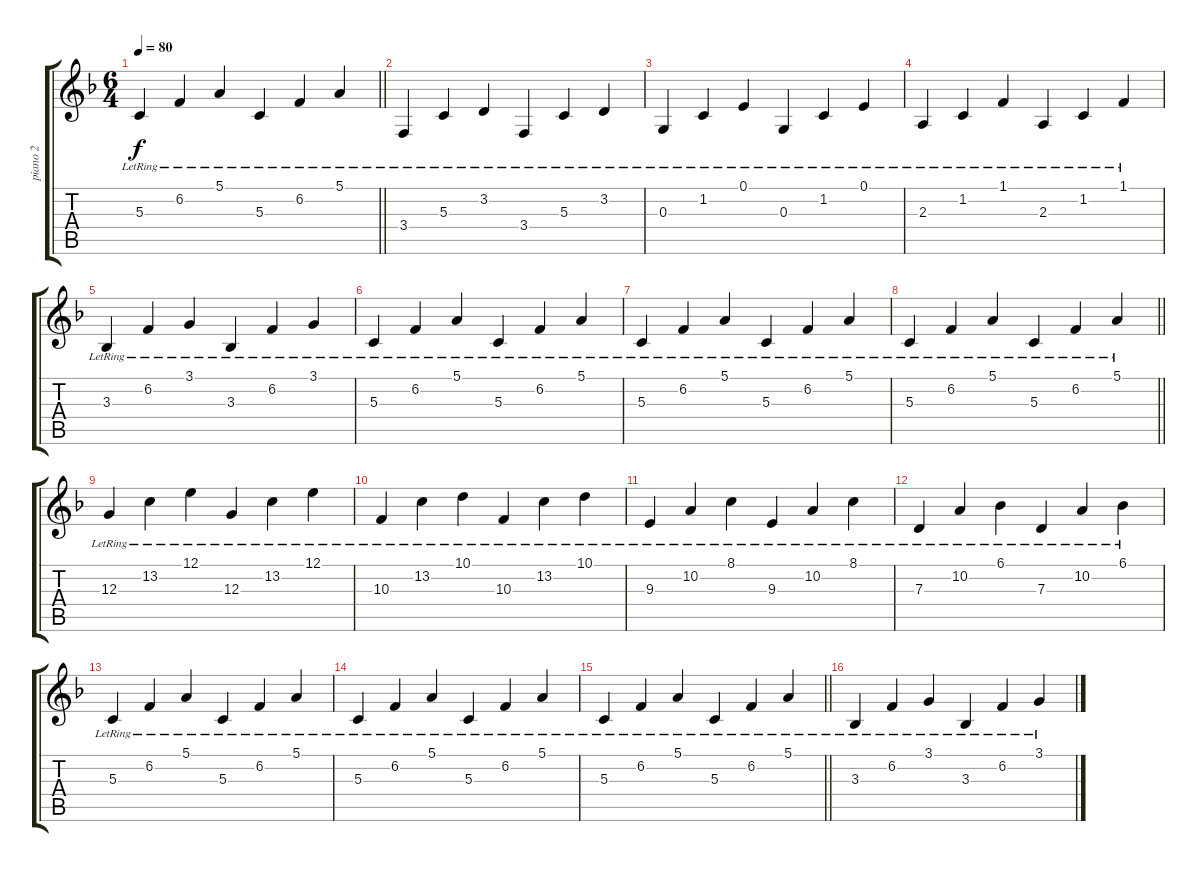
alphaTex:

\track ("piano 2" "piano 2") {instrument acousticgrandpiano}
\staff {score tabs}
\tuning (E4 B3 G3 D3 A2 E2) {hide}
\ts (6 4)
\tempo 80
\clef g2
\barLineRight lightlight
\ks f
5.3{lr}.4{dy f} 6.2{lr}.4 5.1{lr}.4 5.3{lr}.4 6.2{lr}.4 5.1{lr}.4 |
3.4{lr}.4 5.3{lr}.4 3.2{lr}.4 3.4{lr}.4 5.3{lr}.4 3.2{lr}.4 |
0.3{lr}.4 1.2{lr}.4 0.1{lr}.4 0.3{lr}.4 1.2{lr}.4 0.1{lr}.4 |
2.3{lr}.4 1.2{lr}.4 1.1{lr}.4 2.3{lr}.4 1.2{lr}.4 1.1{lr}.4 |
3.3{lr}.4 6.2{lr}.4 3.1{lr}.4 3.3{lr}.4 6.2{lr}.4 3.1{lr}.4 |
5.3{lr}.4 6.2{lr}.4 5.1{lr}.4 5.3{lr}.4 6.2{lr}.4 5.1{lr}.4 |
5.3{lr}.4 6.2{lr}.4 5.1{lr}.4 5.3{lr}.4 6.2{lr}.4 5.1{lr}.4 |
\barLineRight lightlight
5.3{lr}.4 6.2{lr}.4 5.1{lr}.4 5.3{lr}.4 6.2{lr}.4 5.1{lr}.4 |
12.3{lr}.4 13.2{lr}.4 12.1{lr}.4 12.3{lr}.4 13.2{lr}.4 12.1{lr}.4 |
10.3{lr}.4 13.2{lr}.4 10.1{lr}.4 10.3{lr}.4 13.2{lr}.4 10.1{lr}.4 |
9.3{lr}.4 10.2{lr}.4 8.1{lr}.4 9.3{lr}.4 10.2{lr}.4 8.1{lr}.4 |
7.3{lr}.4 10.2{lr}.4 6.1{lr}.4 7.3{lr}.4 10.2{lr}.4 6.1{lr}.4 |
5.3{lr}.4 6.2{lr}.4 5.1{lr}.4 5.3{lr}.4 6.2{lr}.4 5.1{lr}.4 |
5.3{lr}.4 6.2{lr}.4 5.1{lr}.4 5.3{lr}.4 6.2{lr}.4 5.1{lr}.4 |
\barLineRight lightlight
5.3{lr}.4 6.2{lr}.4 5.1{lr}.4 5.3{lr}.4 6.2{lr}.4 5.1{lr}.4 |
3.3{lr}.4 6.2{lr}.4 3.1{lr}.4 3.3{lr}.4 6.2{lr}.4 3.1{lr}.4
